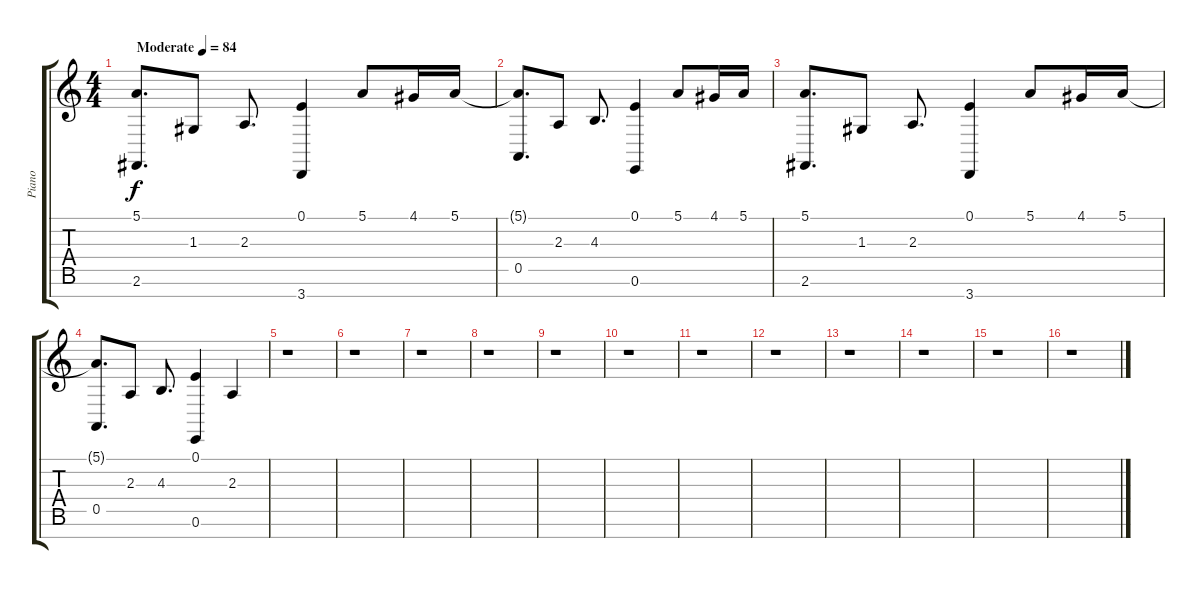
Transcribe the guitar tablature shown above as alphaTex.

\track ("Piano" "Piano") {instrument acousticgrandpiano}
\staff {score tabs}
\tuning (E4 B3 G3 D3 A2 E2 B1) {hide}
\ts (4 4)
\tempo (84 "Moderate")
\clef g2
\ks c
(5.1 2.6).8{d dy f instrument acousticgrandpiano} 1.3.8 2.3.8{d} (0.1 3.7).4 5.1.8 4.1.16 5.1.16 |
(5.1{t} 0.5).8{d} 2.3.8 4.3.8{d} (0.1 0.6).4 5.1.8 4.1.16 5.1.16 |
(5.1 2.6).8{d} 1.3.8 2.3.8{d} (0.1 3.7).4 5.1.8 4.1.16 5.1.16 |
(5.1{t} 0.5).8{d} 2.3.8 4.3.8{d} (0.1 0.6).4 2.3.4 |
r.1 |
r.1 |
r.1 |
r.1 |
r.1 |
r.1 |
r.1 |
r.1 |
r.1 |
r.1 |
r.1 |
r.1
